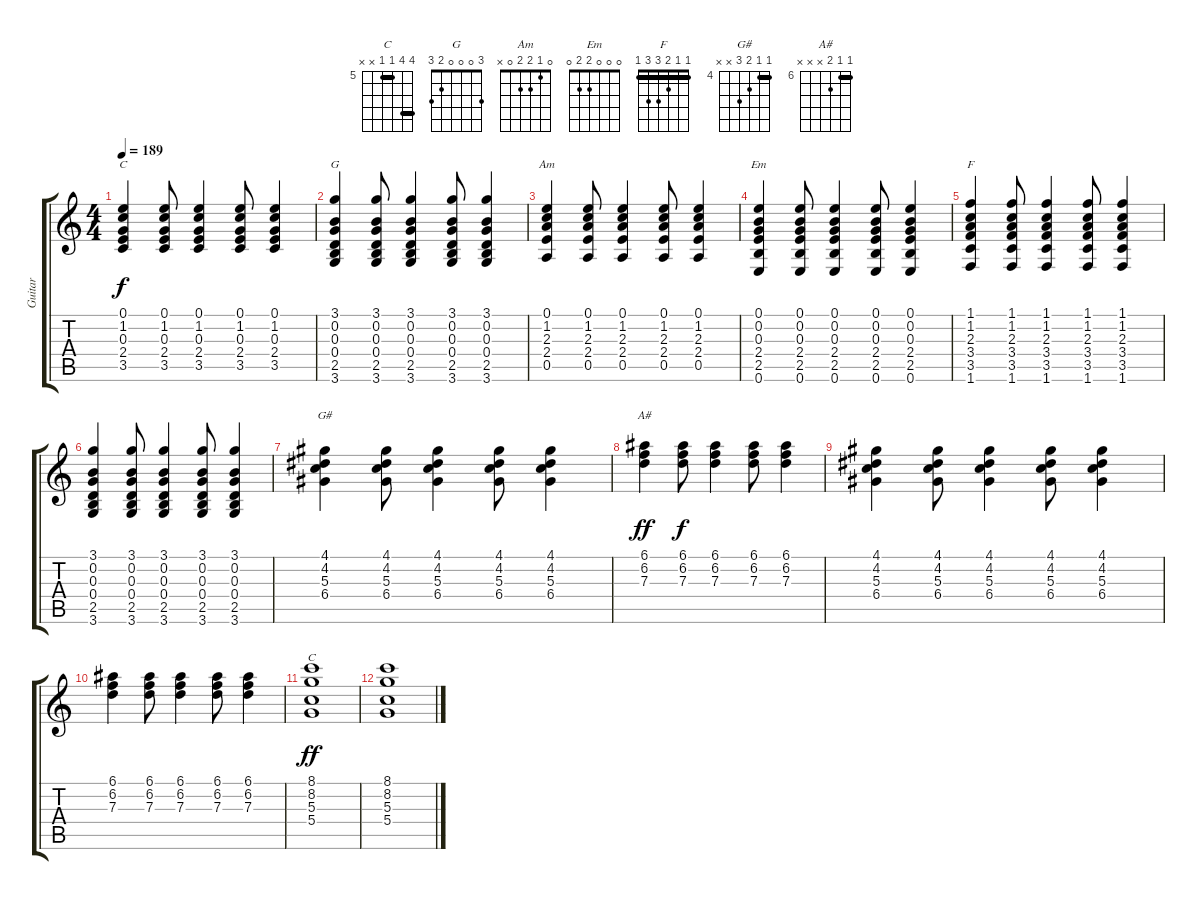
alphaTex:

\track ("Guitar" "Guitar") {instrument acousticguitarsteel}
\staff {score tabs}
\tuning (E4 B3 G3 D3 A2 E2) {hide}
\chord ("C" 0 1 0 2 3 x)
\chord ("G" 3 0 0 0 2 3)
\chord ("Am" 0 1 2 2 0 x)
\chord ("Em" 0 0 0 2 2 0)
\chord ("F" 1 1 2 3 3 1) {barre 1}
\chord ("G#" 4 4 5 6 x x) {firstfret 4 barre 4}
\chord ("A#" 6 6 7 x x x) {firstfret 6 barre 6}
\chord ("C" 8 8 5 5 x x) {firstfret 5 barre (5 8)}
\ts (4 4)
\tempo 189
\clef g2
\ks c
(0.1 1.2 0.3 2.4 3.5).4{ch "C" dy f} (0.1 1.2 0.3 2.4 3.5).8 (0.1 1.2 0.3 2.4 3.5).4 (0.1 1.2 0.3 2.4 3.5).8 (0.1 1.2 0.3 2.4 3.5).4 |
(3.1 0.2 0.3 0.4 2.5 3.6).4{ch "G"} (3.1 0.2 0.3 0.4 2.5 3.6).8 (3.1 0.2 0.3 0.4 2.5 3.6).4 (3.1 0.2 0.3 0.4 2.5 3.6).8 (3.1 0.2 0.3 0.4 2.5 3.6).4 |
(0.1 1.2 2.3 2.4 0.5).4{ch "Am"} (0.1 1.2 2.3 2.4 0.5).8 (0.1 1.2 2.3 2.4 0.5).4 (0.1 1.2 2.3 2.4 0.5).8 (0.1 1.2 2.3 2.4 0.5).4 |
(0.1 0.2 0.3 2.4 2.5 0.6).4{ch "Em"} (0.1 0.2 0.3 2.4 2.5 0.6).8 (0.1 0.2 0.3 2.4 2.5 0.6).4 (0.1 0.2 0.3 2.4 2.5 0.6).8 (0.1 0.2 0.3 2.4 2.5 0.6).4 |
(1.1 1.2 2.3 3.4 3.5 1.6).4{ch "F"} (1.1 1.2 2.3 3.4 3.5 1.6).8 (1.1 1.2 2.3 3.4 3.5 1.6).4 (1.1 1.2 2.3 3.4 3.5 1.6).8 (1.1 1.2 2.3 3.4 3.5 1.6).4 |
(3.1 0.2 0.3 0.4 2.5 3.6).4 (3.1 0.2 0.3 0.4 2.5 3.6).8 (3.1 0.2 0.3 0.4 2.5 3.6).4 (3.1 0.2 0.3 0.4 2.5 3.6).8 (3.1 0.2 0.3 0.4 2.5 3.6).4 |
(4.1 4.2 5.3 6.4).4{ch "G#"} (4.1 4.2 5.3 6.4).8 (4.1 4.2 5.3 6.4).4 (4.1 4.2 5.3 6.4).8 (4.1 4.2 5.3 6.4).4 |
(6.1 6.2 7.3).4{ch "A#" dy ff} (6.1 6.2 7.3).8{dy f} (6.1 6.2 7.3).4 (6.1 6.2 7.3).8 (6.1 6.2 7.3).4 |
(4.1 4.2 5.3 6.4).4 (4.1 4.2 5.3 6.4).8 (4.1 4.2 5.3 6.4).4 (4.1 4.2 5.3 6.4).8 (4.1 4.2 5.3 6.4).4 |
(6.1 6.2 7.3).4 (6.1 6.2 7.3).8 (6.1 6.2 7.3).4 (6.1 6.2 7.3).8 (6.1 6.2 7.3).4 |
(8.1 8.2 5.3 5.4).1{ch "C" dy ff} |
(8.1 8.2 5.3 5.4).1
